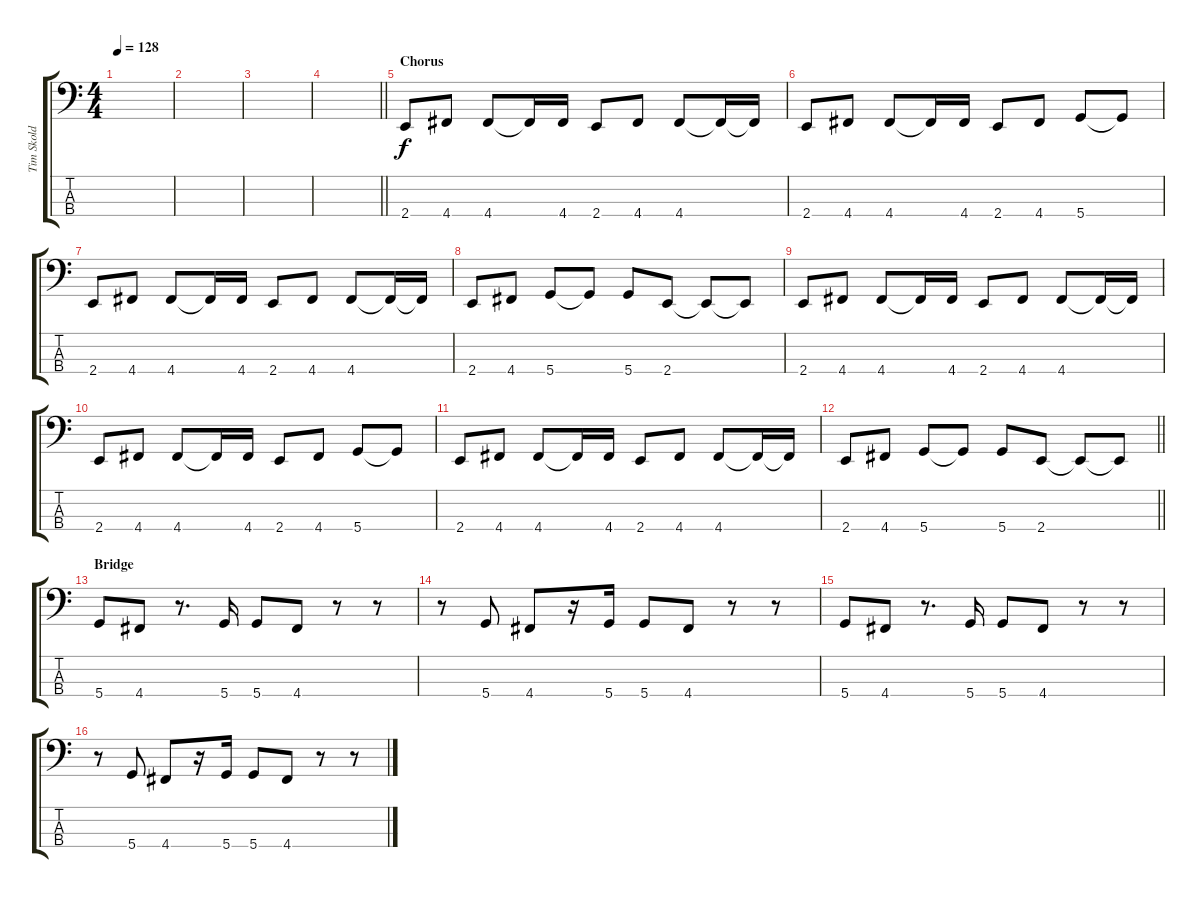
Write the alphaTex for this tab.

\track ("Tim Skold" "Tim Skold") {instrument electricbassfinger}
\staff {score tabs}
\tuning (G2 D2 A1 D1) {hide}
\ts (4 4)
\tempo 128
\clef f4
\ks c
|
|
|
\barLineRight lightlight
|
\section ("" "Chorus")
2.4.8 4.4.8 4.4.8 4.4{t}.16 4.4.16 2.4.8 4.4.8 4.4.8 4.4{t}.16 4.4{t}.16 |
2.4.8 4.4.8 4.4.8 4.4{t}.16 4.4.16 2.4.8 4.4.8 5.4.8 5.4{t}.8 |
2.4.8 4.4.8 4.4.8 4.4{t}.16 4.4.16 2.4.8 4.4.8 4.4.8 4.4{t}.16 4.4{t}.16 |
2.4.8 4.4.8 5.4.8 5.4{t}.8 5.4.8 2.4.8 2.4{t}.8 2.4{t}.8 |
2.4.8 4.4.8 4.4.8 4.4{t}.16 4.4.16 2.4.8 4.4.8 4.4.8 4.4{t}.16 4.4{t}.16 |
2.4.8 4.4.8 4.4.8 4.4{t}.16 4.4.16 2.4.8 4.4.8 5.4.8 5.4{t}.8 |
2.4.8 4.4.8 4.4.8 4.4{t}.16 4.4.16 2.4.8 4.4.8 4.4.8 4.4{t}.16 4.4{t}.16 |
\barLineRight lightlight
2.4.8 4.4.8 5.4.8 5.4{t}.8 5.4.8 2.4.8 2.4{t}.8 2.4{t}.8 |
\section ("" "Bridge")
5.4.8 4.4.8 r.8{d} 5.4.16 5.4.8 4.4.8 r.8 r.8 |
r.8 5.4.8 4.4.8 r.16 5.4.16 5.4.8 4.4.8 r.8 r.8 |
5.4.8 4.4.8 r.8{d} 5.4.16 5.4.8 4.4.8 r.8 r.8 |
r.8 5.4.8 4.4.8 r.16 5.4.16 5.4.8 4.4.8 r.8 r.8
